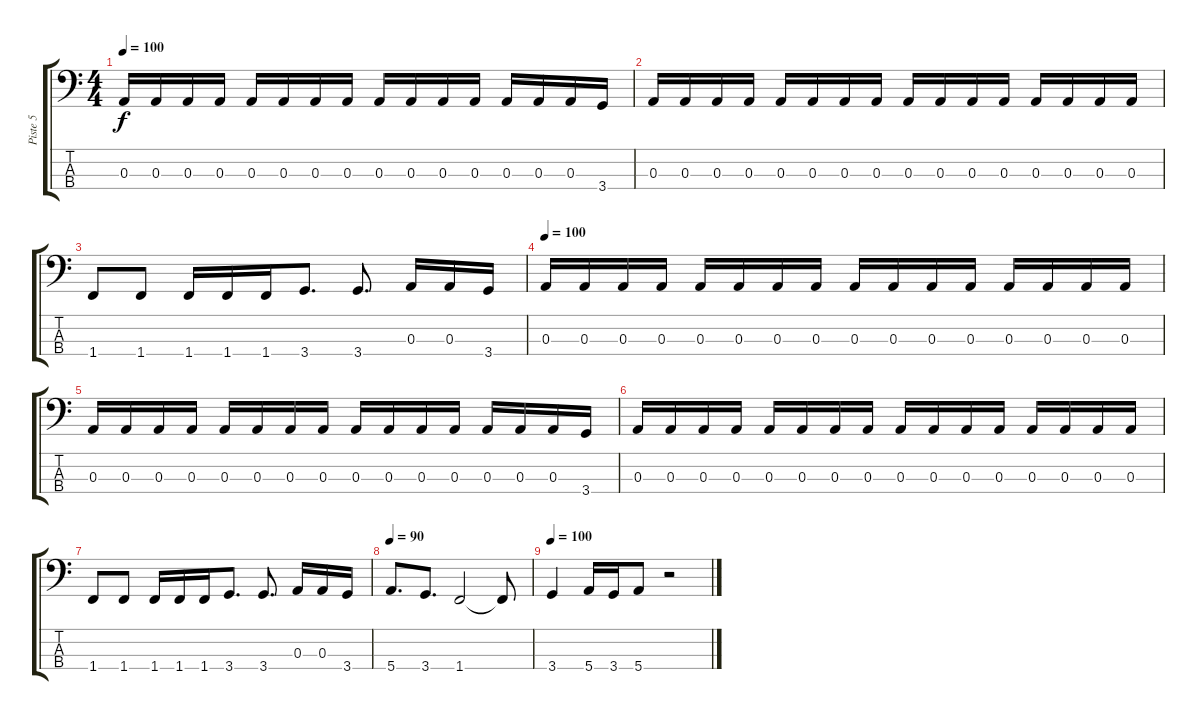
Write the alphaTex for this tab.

\track ("Piste 5" "Piste 5") {instrument electricbassfinger}
\staff {score tabs}
\tuning (G2 D2 A1 E1) {hide}
\ts (4 4)
\tempo 100
\clef f4
\ks c
0.3.16{dy f} 0.3.16 0.3.16 0.3.16 0.3.16 0.3.16 0.3.16 0.3.16 0.3.16 0.3.16 0.3.16 0.3.16 0.3.16 0.3.16 0.3.16 3.4.16 |
0.3.16 0.3.16 0.3.16 0.3.16 0.3.16 0.3.16 0.3.16 0.3.16 0.3.16 0.3.16 0.3.16 0.3.16 0.3.16 0.3.16 0.3.16 0.3.16 |
1.4.8 1.4.8 1.4.16 1.4.16 1.4.16 3.4.8{d} 3.4.8{d} 0.3.16 0.3.16 3.4.16 |
\tempo 100
0.3.16 0.3.16 0.3.16 0.3.16 0.3.16 0.3.16 0.3.16 0.3.16 0.3.16 0.3.16 0.3.16 0.3.16 0.3.16 0.3.16 0.3.16 0.3.16 |
0.3.16 0.3.16 0.3.16 0.3.16 0.3.16 0.3.16 0.3.16 0.3.16 0.3.16 0.3.16 0.3.16 0.3.16 0.3.16 0.3.16 0.3.16 3.4.16 |
0.3.16 0.3.16 0.3.16 0.3.16 0.3.16 0.3.16 0.3.16 0.3.16 0.3.16 0.3.16 0.3.16 0.3.16 0.3.16 0.3.16 0.3.16 0.3.16 |
1.4.8 1.4.8 1.4.16 1.4.16 1.4.16 3.4.8{d} 3.4.8{d} 0.3.16 0.3.16 3.4.16 |
\tempo 90
5.4.8{d} 3.4.8{d} 1.4.2 1.4{t}.8 |
\tempo 100
3.4.4 5.4.16 3.4.16 5.4.8 r.2
